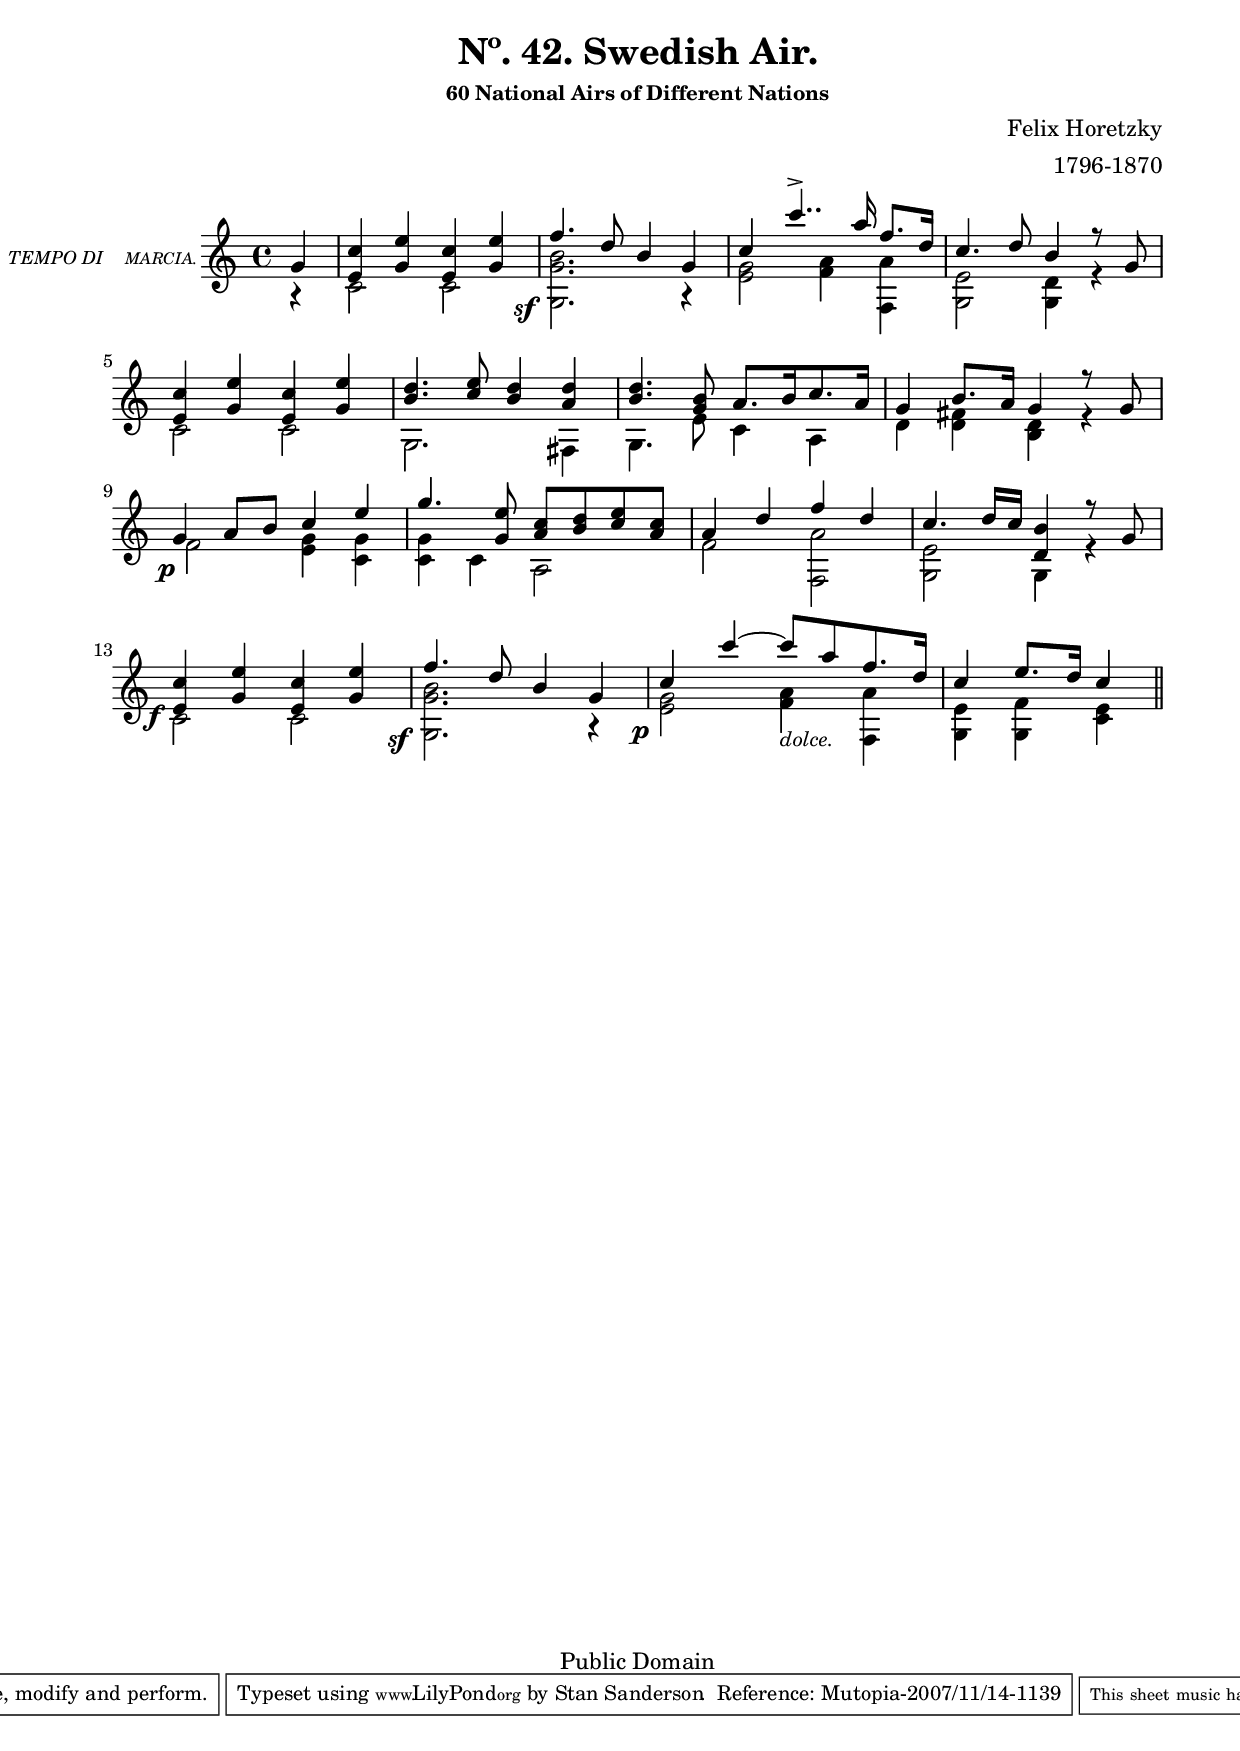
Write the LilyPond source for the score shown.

% Entered on Nov 10, 2007
\version "2.11.34"
%#(set-global-staff-size 17) 

\paper {
%	#(set-paper-size "a4")
%	#(set-paper-size "letter")
	left-margin = 0.75 \in
	line-width = 7.0 \in
	between-system-padding = #2.0
	between-system-space = #2.0
	ragged-last-bottom = ##t 
	ragged-bottom = ##f
}

\header {
	title = "Nº. 42. Swedish Air."
	subtitle = ""
	subsubtitle = "60 National Airs of Different Nations"
	composer = \markup{\column \right-align 
	{\line {Felix Horetzky} 1796-1870}}
	meter = ""
% MUTOPIA
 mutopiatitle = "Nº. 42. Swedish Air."
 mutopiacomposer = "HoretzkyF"
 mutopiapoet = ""
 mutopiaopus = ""
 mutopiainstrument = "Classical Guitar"
 date = "unk"
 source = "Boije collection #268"
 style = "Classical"
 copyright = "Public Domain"
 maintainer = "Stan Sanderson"
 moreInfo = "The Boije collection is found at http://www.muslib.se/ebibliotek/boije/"
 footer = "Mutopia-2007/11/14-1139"
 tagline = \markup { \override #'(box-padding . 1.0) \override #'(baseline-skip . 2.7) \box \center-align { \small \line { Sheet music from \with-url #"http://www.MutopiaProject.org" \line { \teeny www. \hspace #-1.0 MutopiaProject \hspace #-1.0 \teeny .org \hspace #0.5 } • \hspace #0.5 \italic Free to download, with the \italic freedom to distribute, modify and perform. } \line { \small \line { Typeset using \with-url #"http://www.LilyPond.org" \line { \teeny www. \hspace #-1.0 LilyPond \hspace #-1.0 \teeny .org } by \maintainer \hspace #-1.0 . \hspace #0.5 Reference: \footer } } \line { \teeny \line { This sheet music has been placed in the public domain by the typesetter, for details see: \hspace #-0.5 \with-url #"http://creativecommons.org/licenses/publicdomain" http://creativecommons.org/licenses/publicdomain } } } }
}

%%%%%%%%%%%%%%%%%%%%%%%%%%%%%%%%%%%%
%%
%% Source & comments
%%	
%%  	Felix Horetzky was born in Horyszów Ruski, Poland, January 1, 1796.
%%	Little is known about he came to the guitar. He traveled to Vienna
%%	to study under master guitarrist, Mauro Giuliani. He traveled
%%  	extensively in Europe as a concert performer and teacher. He wrote
%%  	between 100 and 150 pieces for the guitar. He died in Edinburgh
%%  	on October 6, 1870.
%%
%%	This piece is from #268, "60 National Airs of Different Nations",
%%	in the Boije collection and is in the public domain.
%%	
%%	<http://www.muslib.se/ebibliotek/boije/>
%%	Publisher: Chappell (London), no date given.
%%
%%	Carl Boije (1849-1923) was an amateur guitarist whose vast collection
%%	was donated to the State Library of Sweden after his death.
%%
%%	The dynamic markings for the most part follow the original score; obvious
%%	notation errors have been corrected.
%%
%%%%%%%%%%%%%%%%%%%%%%%%%%%%%%%%%%%%

\include "english.ly"

%%%% shortcuts

dol = \markup { \smaller\italic "dolce."}
cres = \markup{\smaller\italic"cresc:"}
cress = \markup{\tiny\smaller\italic"cresc:"}
espr = \markup{\smaller\italic"espres:"}
rit = \markup{\smaller\italic"ritard:"}
atem = \markup{\smaller\italic"a tempo:"}
smz = \markup{\smaller\italic"smorz:"} % smorzando
showTup = { \override TupletNumber #'transparent = ##f
		\override TupletBracket #'transparent = ##f }
hideTup = { \override TupletNumber #'transparent = ##t
		\override TupletBracket #'transparent = ##t }
seg = \markup {\smaller \smaller \musicglyph #"scripts.segno"}
cod = \markup {\smaller \vcenter "to" \hspace #0.7 \smaller \vcenter \musicglyph #"scripts.coda"}
toseg = \markup { \bold \vcenter "to" \hspace #0.7 \vcenter \smaller \musicglyph #"scripts.segno" }
fin = \markup {\smaller \smaller \bold \italic "Fine."}		
I = \once \override NoteColumn #'ignore-collision = ##t
sdu = \once \override Stem #'direction = #UP
sdd = \once \override Stem #'direction = #DOWN

%% End shortcuts


%%%%%%%%%%
%% Reminders
%
%    \once \override DynamicText #'extra-offset = #'(-3.75 . 5.5)
%    \once \override TextScript #'extra-offset = #'( 0.8 . -2.3 )
%    \once \override Stem #'length-fraction = #0.8
%    \once \override Beam #'positions = #'(-2.2 . -3.0)
%
%%%%%%%%%%

upper = \relative c''{
	\set Staff.instrumentName=\markup{ \center-align 
	{\smaller\bold "Nº. 42.  " \smaller\smaller\italic "TEMPO DI   " 
	\tiny\smaller\italic"MARCIA."}}
	\partial 4*1 g4 |
	<c e,> <e g,> <c e,> <e g,> |
	f4. d8 b4 g |
	c4 c'4..-> a16 f8. d16 |
	c4. d8 b4 r8 g |
	<c e,>4 <e g,> <c e,> <e g,> |
	<d b>4. <e c>8 <d b>4 <d a> |
	<d b>4. <b g>8 a8.[ b16 c8. a16] |
	g4 b8. a16 g4 r8 g |
	g4 a8 b c4 e |
	g4. <e g,>8 <c a>[ <d b> <e c> <c a>] |
	a4 d f d |
	c4. d16 c <b d,>4 r8 g |
	<c e,>4 <e g,> <c e,> <e g,> |
	f4. d8 b4 g |
	c c' ~ c8[ a f8. d16] |
	c4 e8. d16 c4
	
}


lower = \relative c' { 
	\override Staff.NoteCollision 
	#'merge-differently-headed = ##t
	\set fingeringOrientations = #'(left)
	 \partial 4*1 r4 |
	 c2 c |
	 \once \override DynamicText #'extra-offset = #'(-3.2 . 3.0)
	 <b' g g,>2._\sf r4 | <g e>2 <a f>4 <a f,> |
	 <e g,>2 <d g,>4 r |
	 c2 c |
	 g2. fs4 |
	 g4. e'8 c4 a |
	 d <fs d> <b, d> r |
	 \once \override DynamicText #'extra-offset = #'(-2.5 . 1.5)
	 f'2_\p <g e>4 <g c,> | <g c,> c, a2 |
	 f' <a f,> |
	 <e g,> g,4 r |
	 \once \override DynamicText #'extra-offset = #'(-2.5 . 2.5)
	 c2_\f c |
	 \once \override DynamicText #'extra-offset = #'(-3.2 . 3.0)
	 <b' g g,>2._\sf r4 |
	 \once \override DynamicText #'extra-offset = #'(-2.5 . 1.5)
	 <g e>2_\p <a f>4_\dol <a f,> |
	 <e g,> <f g,> <e c>	 	 
}

staffClassicalGuitar = \new Staff  {
		\time 4/4
		\key c \major
		\set Staff.connectArpeggios = ##t
		\set Staff.midiInstrument="acoustic guitar (nylon)"
		<<
			\new Voice = A { \voiceOne  \upper }
			\new Voice = C { \voiceFour  \lower }
		>>
		\bar "||"   %%  "|."
}

\score { 
		<<
			\staffClassicalGuitar
		>>
		}
		
\layout  {\context {
   \Staff
   \consists Span_arpeggio_engraver
 } }

\score {
	\unfoldRepeats
	\staffClassicalGuitar
	\midi {
		\context {
			\Score
			tempoWholesPerMinute = #(ly:make-moment 100 4)
		}
		\context {
			\Voice
			\remove "Dynamic_performer"
	    }
    }
}
